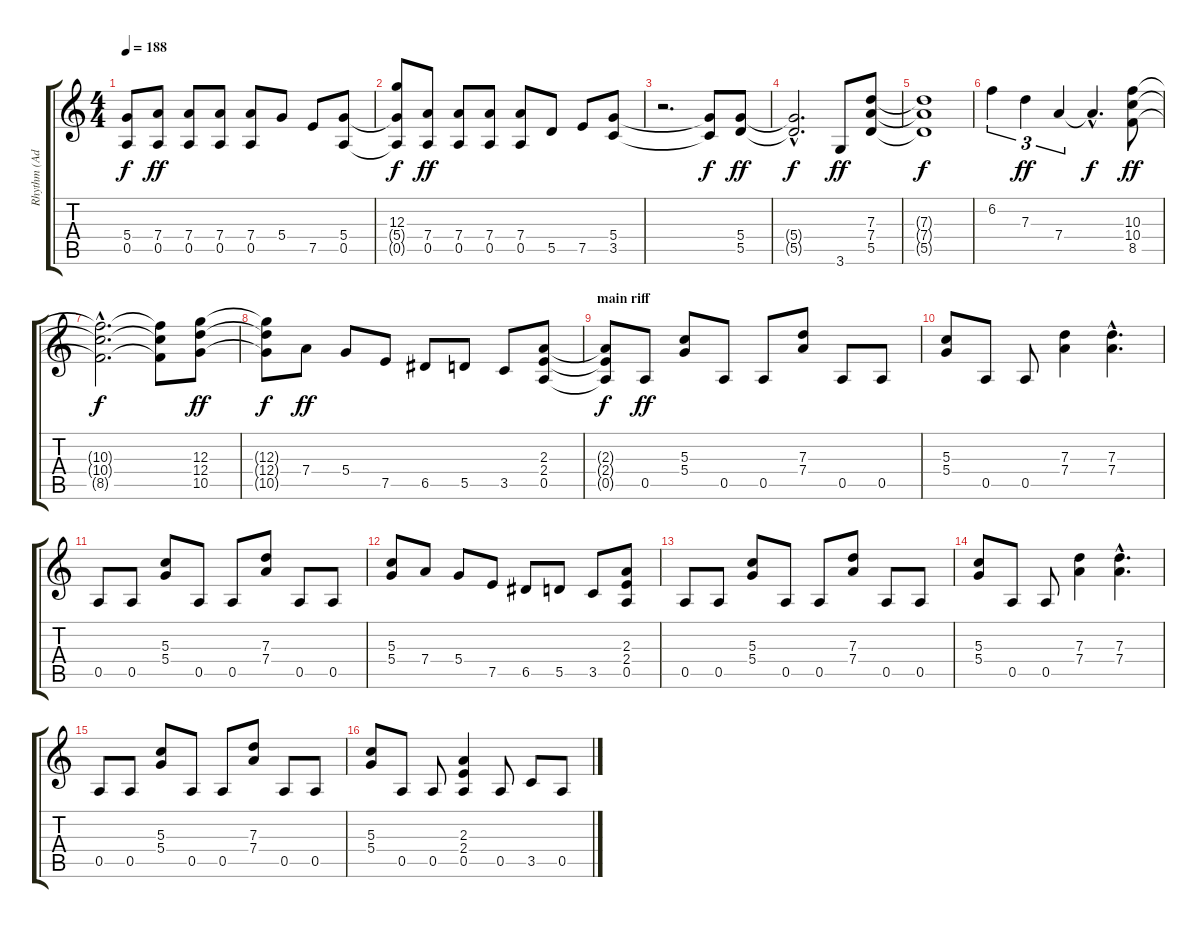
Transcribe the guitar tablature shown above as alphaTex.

\track ("Rhythm (Adrian)" "Rhythm (Ad") {instrument distortionguitar}
\staff {score tabs}
\tuning (E4 B3 G3 D3 A2 E2) {hide}
\ts (4 4)
\tempo 188
\clef g2
\ks c
(5.4{t} 0.5{t}).8{dy f} (7.4 0.5).8{dy ff} (7.4 0.5).8 (7.4 0.5).8 (7.4 0.5).8 5.4.8 7.5.8 (5.4 0.5).8 |
(12.3{t} 5.4{t} 0.5{t}).8{dy f} (7.4 0.5).8{dy ff} (7.4 0.5).8 (7.4 0.5).8 (7.4 0.5).8 5.5.8 7.5.8 (5.4 3.5).8 |
r.2{d} (5.4{t} 3.5{t}).8{dy f} (5.4 5.5).8{dy ff} |
(5.4{hac t} 5.5{hac t}).2{d dy f} 3.6.8{dy ff} (7.3 7.4 5.5).8 |
(7.3{t} 7.4{t} 5.5{t}).1{dy f} |
6.2.4{tu (3 2)} 7.3.4{tu (3 2) dy ff} 7.4.4{tu (3 2)} 7.4{hac t}.4{d dy f} (10.3 10.4 8.5).8{dy ff} |
(10.3{hac t} 10.4{hac t} 8.5{hac t}).2{d dy f} (10.3{t} 10.4{t} 8.5{t}).8 (12.3 12.4 10.5).8{dy ff} |
(12.3{t} 12.4{t} 10.5{t}).8{dy f} 7.4.8{dy ff} 5.4.8 7.5.8 6.5.8 5.5.8 3.5.8 (2.3 2.4 0.5).8 |
\section ("" "main riff")
(2.3{t} 2.4{t} 0.5{t}).8{dy f} 0.5.8{dy ff} (5.3 5.4).8 0.5.8 0.5.8 (7.3 7.4).8 0.5.8 0.5.8 |
(5.3 5.4).8 0.5.8 0.5.8 (7.3 7.4).4 (7.3{hac} 7.4{hac}).4{d} |
0.5.8 0.5.8 (5.3 5.4).8 0.5.8 0.5.8 (7.3 7.4).8 0.5.8 0.5.8 |
(5.3 5.4).8 7.4.8 5.4.8 7.5.8 6.5.8 5.5.8 3.5.8 (2.3 2.4 0.5).8 |
0.5.8 0.5.8 (5.3 5.4).8 0.5.8 0.5.8 (7.3 7.4).8 0.5.8 0.5.8 |
(5.3 5.4).8 0.5.8 0.5.8 (7.3 7.4).4 (7.3{hac} 7.4{hac}).4{d} |
0.5.8 0.5.8 (5.3 5.4).8 0.5.8 0.5.8 (7.3 7.4).8 0.5.8 0.5.8 |
(5.3 5.4).8 0.5.8 0.5.8 (2.3 2.4 0.5).4 0.5.8 3.5.8 0.5.8
